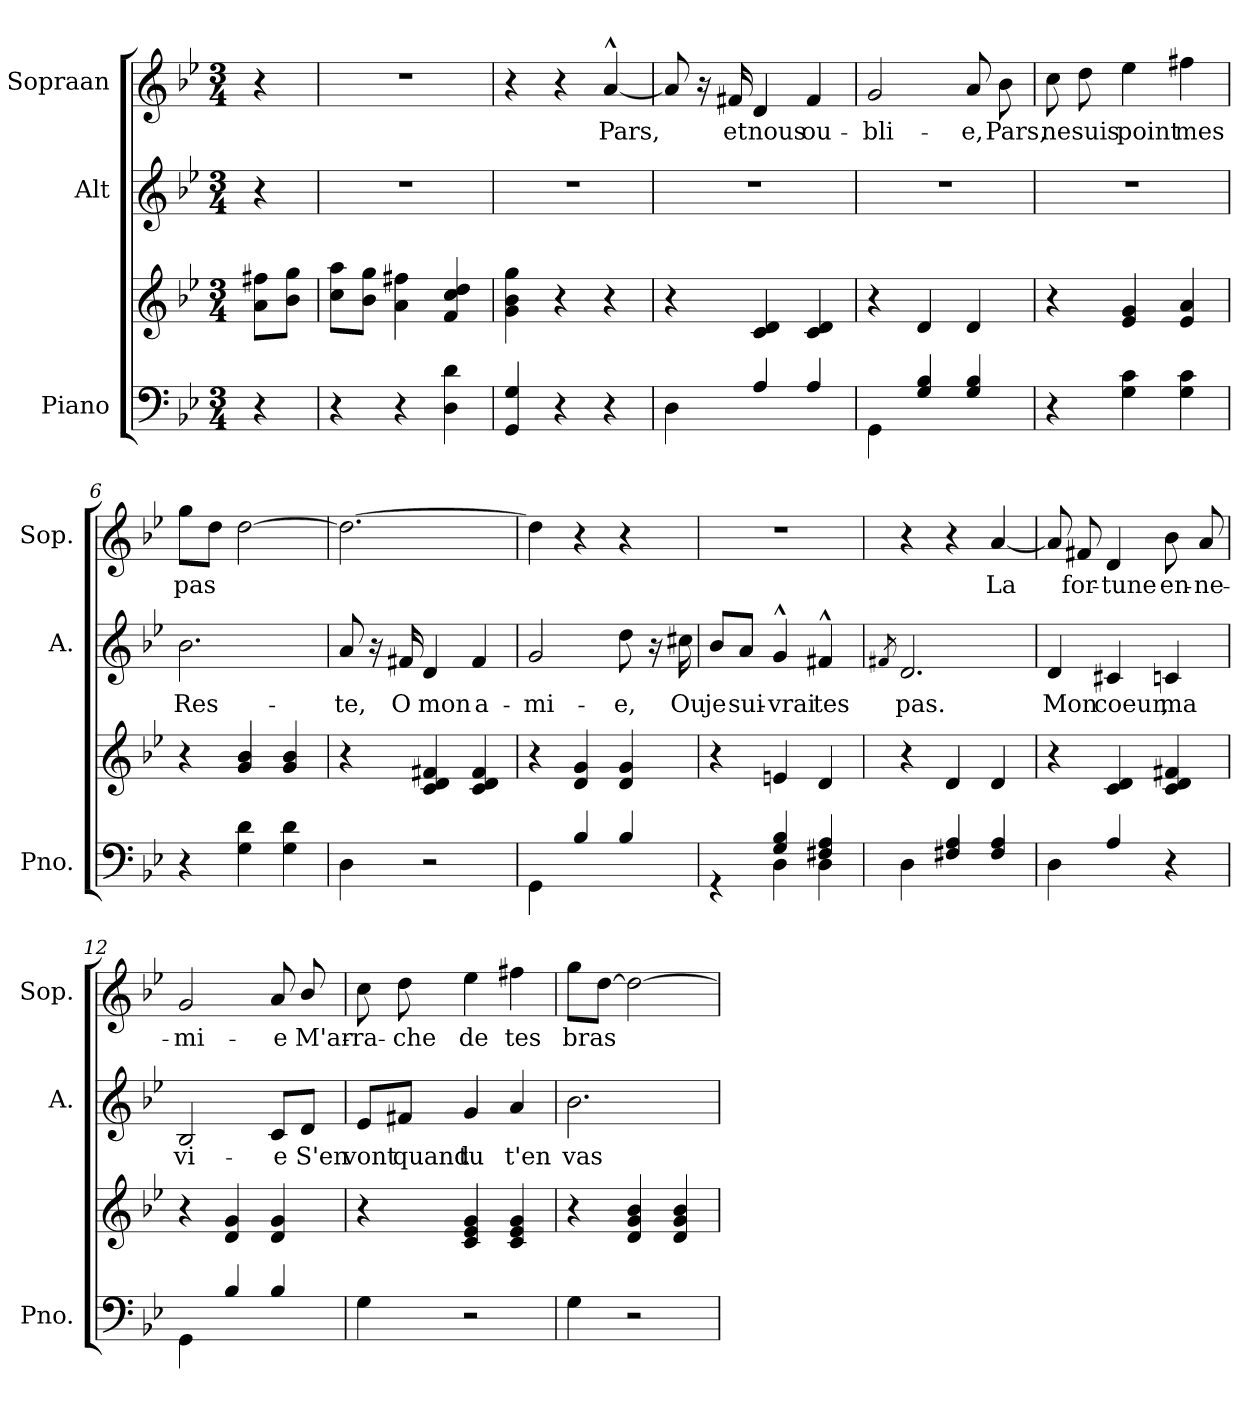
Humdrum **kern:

**kern	**kern	**kern	**text	**kern	**text
*part3	*part3	*part2	*part2	*part1	*part1
*staff4	*staff3	*staff2	*staff2	*staff1	*staff1
*I"Piano	*	*I"Alt	*	*I"Sopraan	*
*I'Pno.	*	*I'A.	*	*I'Sop.	*
*clefF4	*clefG2	*clefG2	*	*clefG2	*
*k[b-e-]	*k[b-e-]	*k[b-e-]	*	*k[b-e-]	*
*M3/4	*M3/4	*M3/4	*	*M3/4	*
*MM80	*MM80	*MM80	*	*MM80	*
=	=	=	=	=	=
4r	8a\ 8ff#X\L	4r	.	4r	.
.	8b-\ 8gg\J	.	.	.	.
=1	=1	=1	=1	=1	=1
4r	8cc\ 8aa\L	2.r	.	2.r	.
.	8b-\ 8gg\J	.	.	.	.
4r	4a\ 4ff#X\	.	.	.	.
4D\ 4d\	4f/ 4cc/ 4dd/	.	.	.	.
=2	=2	=2	=2	=2	=2
4GG/ 4G/	4g\ 4b-\ 4gg\	2.r	.	4r	.
4r	4r	.	.	4r	.
!	!	!	!	!	!LO:LY:b
4r	4r	.	.	[4a^^/	Pars,
=3	=3	=3	=3	=3	=3
4D\	4r	2.r	.	8a/]	.
.	.	.	.	16r	.
!	!	!	!	!	!LO:LY:b
.	.	.	.	16f#X/	et
!	!	!	!	!	!LO:LY:b
4A/	4c/ 4d/	.	.	4d/	nous
!	!	!	!	!	!LO:LY:b
4A/	4c/ 4d/	.	.	4f#/	ou-
=4	=4	=4	=4	=4	=4
!	!	!	!	!	!LO:LY:b
4GG\	4r	2.r	.	2g/	-bli-
4G/ 4B-/	4d/	.	.	.	.
!	!	!	!	!	!LO:LY:b
4G/ 4B-/	4d/	.	.	8a/	-e,
!	!	!	!	!	!LO:LY:b
.	.	.	.	8b-\	Pars,
!!LO:LB:g=z
=5	=5	=5	=5	=5	=5
!	!	!	!	!	!LO:LY:b
4r	4r	2.r	.	8cc\	ne
!	!	!	!	!	!LO:LY:b
.	.	.	.	8dd\	suis
!	!	!	!	!	!LO:LY:b
4G\ 4c\	4e-/ 4g/	.	.	4ee-\	point
!	!	!	!	!	!LO:LY:b
4G\ 4c\	4e-/ 4a/	.	.	4ff#X\	mes
=6	=6	=6	=6	=6	=6
!	!	!	!LO:LY:b	!	!LO:LY:b
4r	4r	2.b-\	Res-	8gg\L	pas
.	.	.	.	8dd\J	.
4G\ 4d\	4g/ 4b-/	.	.	[2dd\	.
4G\ 4d\	4g/ 4b-/	.	.	.	.
=7	=7	=7	=7	=7	=7
!	!	!	!LO:LY:b	!	!
4D\	4r	8a/	-te,	2.dd\_	.
.	.	16r	.	.	.
!	!	!	!LO:LY:b	!	!
.	.	16f#X/	O	.	.
!	!	!	!LO:LY:b	!	!
2r	4c/ 4d/ 4f#X/	4d/	mon	.	.
!	!	!	!LO:LY:b	!	!
.	4c/ 4d/ 4f#/	4f#/	a-	.	.
=8	=8	=8	=8	=8	=8
!	!	!	!LO:LY:b	!	!
4GG\	4r	2g/	-mi-	4dd\]	.
4B-/	4d/ 4g/	.	.	4r	.
!	!	!	!LO:LY:b	!	!
4B-/	4d/ 4g/	8dd\	-e,	4r	.
.	.	16r	.	.	.
!	!	!	!LO:LY:b	!	!
.	.	16cc#X\	Ou	.	.
=9	=9	=9	=9	=9	=9
*^	*	*	*	*	*
!	!	!	!	!LO:LY:b	!	!
4rGG	4ryy	4r	8b-/L	je	2.r	.
!	!	!	!	!LO:LY:b	!	!
.	.	.	8a/J	sui-	.	.
!	!	!	!	!LO:LY:b	!	!
4G/ 4B-/	4D\	4en/	4g^^/	-vrai	.	.
!	!	!	!	!LO:LY:b	!	!
4F#X/ 4A/	4D\	4d/	4f#X^^/	tes	.	.
*v	*v	*	*	*	*	*
!!LO:PB:g=z
=10	=10	=10	=10	=10	=10
.	.	8qf#X/	.	.	.
!	!	!	!LO:LY:b	!	!
4D\	4r	2.d/	pas.	4r	.
4F#X/ 4A/	4d/	.	.	4r	.
!	!	!	!	!	!LO:LY:b
4F#/ 4A/	4d/	.	.	[4a/	La
=11	=11	=11	=11	=11	=11
!	!	!	!LO:LY:b	!	!
4D\	4r	4d/	Mon	8a/]	.
!	!	!	!	!	!LO:LY:b
.	.	.	.	8f#X/	for-
!	!	!	!LO:LY:b	!	!LO:LY:b
4A/	4c/ 4d/	4c#X/	coeur,	4d/	-tune
!	!	!	!LO:LY:b	!	!LO:LY:b
4r	4c/ 4d/ 4f#X/	4cn/	ma	8b-\	en-
!	!	!	!	!	!LO:LY:b
.	.	.	.	8a/	-ne-
=12	=12	=12	=12	=12	=12
!	!	!	!LO:LY:b	!	!LO:LY:b
4GG\	4r	2B-/	vi-	2g/	-mi-
4B-/	4d/ 4g/	.	.	.	.
!	!	!	!LO:LY:b	!	!LO:LY:b
4B-/	4d/ 4g/	8c/L	-e	8a/	-e
!	!	!	!LO:LY:b	!	!LO:LY:b
.	.	8d/J	S'en	8b-/	M'ar-
=13	=13	=13	=13	=13	=13
!	!	!	!LO:LY:b	!	!LO:LY:b
4G\	4r	8e-/L	vont	8cc\	-ra-
!	!	!	!LO:LY:b	!	!LO:LY:b
.	.	8f#X/J	quand	8dd\	-che
!	!	!	!LO:LY:b	!	!LO:LY:b
2r	4c/ 4e-/ 4g/	4g/	tu	4ee-\	de
!	!	!	!LO:LY:b	!	!LO:LY:b
.	4c/ 4e-/ 4g/	4a/	t'en	4ff#X\	tes
=14	=14	=14	=14	=14	=14
!	!	!	!LO:LY:b	!	!LO:LY:b
4G\	4r	2.b-\	vas	8gg\L	bras
.	.	.	.	[8dd\J	.
2r	4d/ 4g/ 4b-/	.	.	2dd\_	.
.	4d/ 4g/ 4b-/	.	.	.	.
=	=	=	=	=	=
*-	*-	*-	*-	*-	*-
